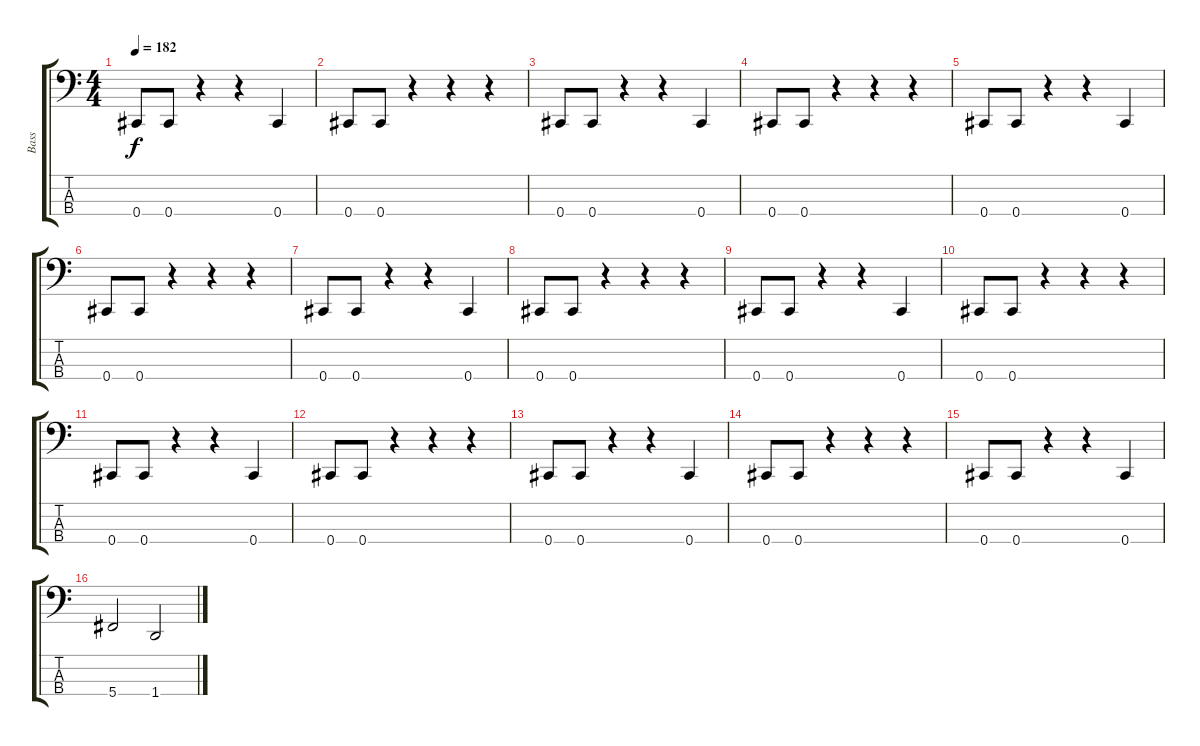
\track ("Bass" "Bass") {instrument electricbasspick}
\staff {score tabs}
\tuning (Gb2 Db2 Ab1 Db1) {hide}
\ts (4 4)
\tempo 182
\clef f4
\ks c
0.4.8{dy f} 0.4.8 r.4 r.4 0.4.4 |
0.4.8 0.4.8 r.4 r.4 r.4 |
0.4.8 0.4.8 r.4 r.4 0.4.4 |
0.4.8 0.4.8 r.4 r.4 r.4 |
0.4.8 0.4.8 r.4 r.4 0.4.4 |
0.4.8 0.4.8 r.4 r.4 r.4 |
0.4.8 0.4.8 r.4 r.4 0.4.4 |
0.4.8 0.4.8 r.4 r.4 r.4 |
0.4.8 0.4.8 r.4 r.4 0.4.4 |
0.4.8 0.4.8 r.4 r.4 r.4 |
0.4.8 0.4.8 r.4 r.4 0.4.4 |
0.4.8 0.4.8 r.4 r.4 r.4 |
0.4.8 0.4.8 r.4 r.4 0.4.4 |
0.4.8 0.4.8 r.4 r.4 r.4 |
0.4.8 0.4.8 r.4 r.4 0.4.4 |
5.4.2 1.4.2
